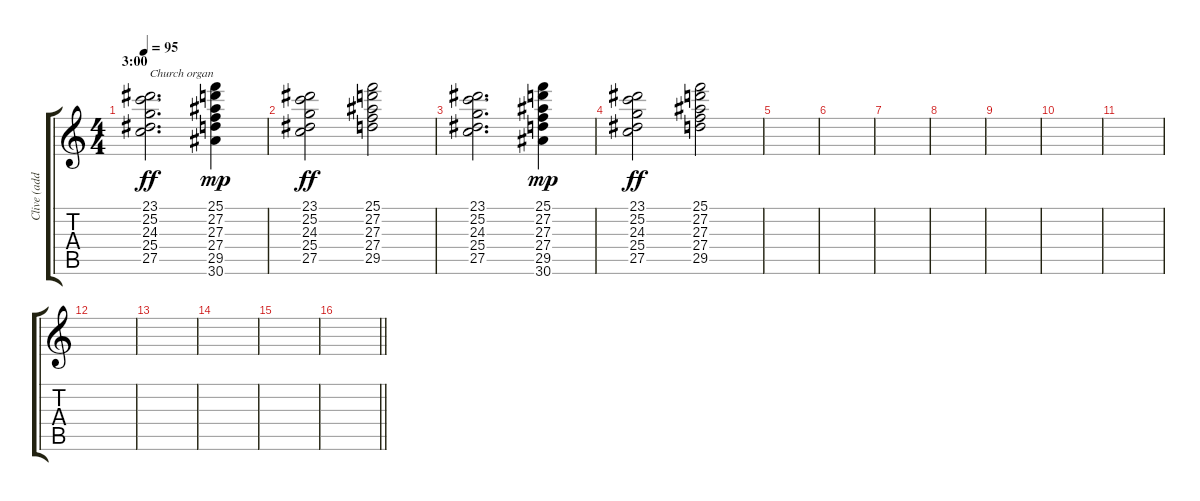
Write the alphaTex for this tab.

\track ("Clive (additional keyboard)" "Clive (add") {instrument flute}
\staff {score tabs}
\tuning (E4 B3 G3 D3 A2 E2) {hide}
\ts (4 4)
\section ("" "3:00")
\tempo 95
\clef g2
\ks c
(23.1 25.2 24.3 25.4 27.5).2{d txt "Church organ" dy ff instrument churchorgan} (25.1 27.2 27.3 27.4 29.5 30.6).4{dy mp} |
(23.1 25.2 24.3 25.4 27.5).2{dy ff} (25.1 27.2 27.3 27.4 29.5).2 |
(23.1 25.2 24.3 25.4 27.5).2{d} (25.1 27.2 27.3 27.4 29.5 30.6).4{dy mp} |
(23.1 25.2 24.3 25.4 27.5).2{dy ff} (25.1 27.2 27.3 27.4 29.5).2 |
|
|
|
|
|
|
|
|
|
|
|
\barLineRight lightlight
